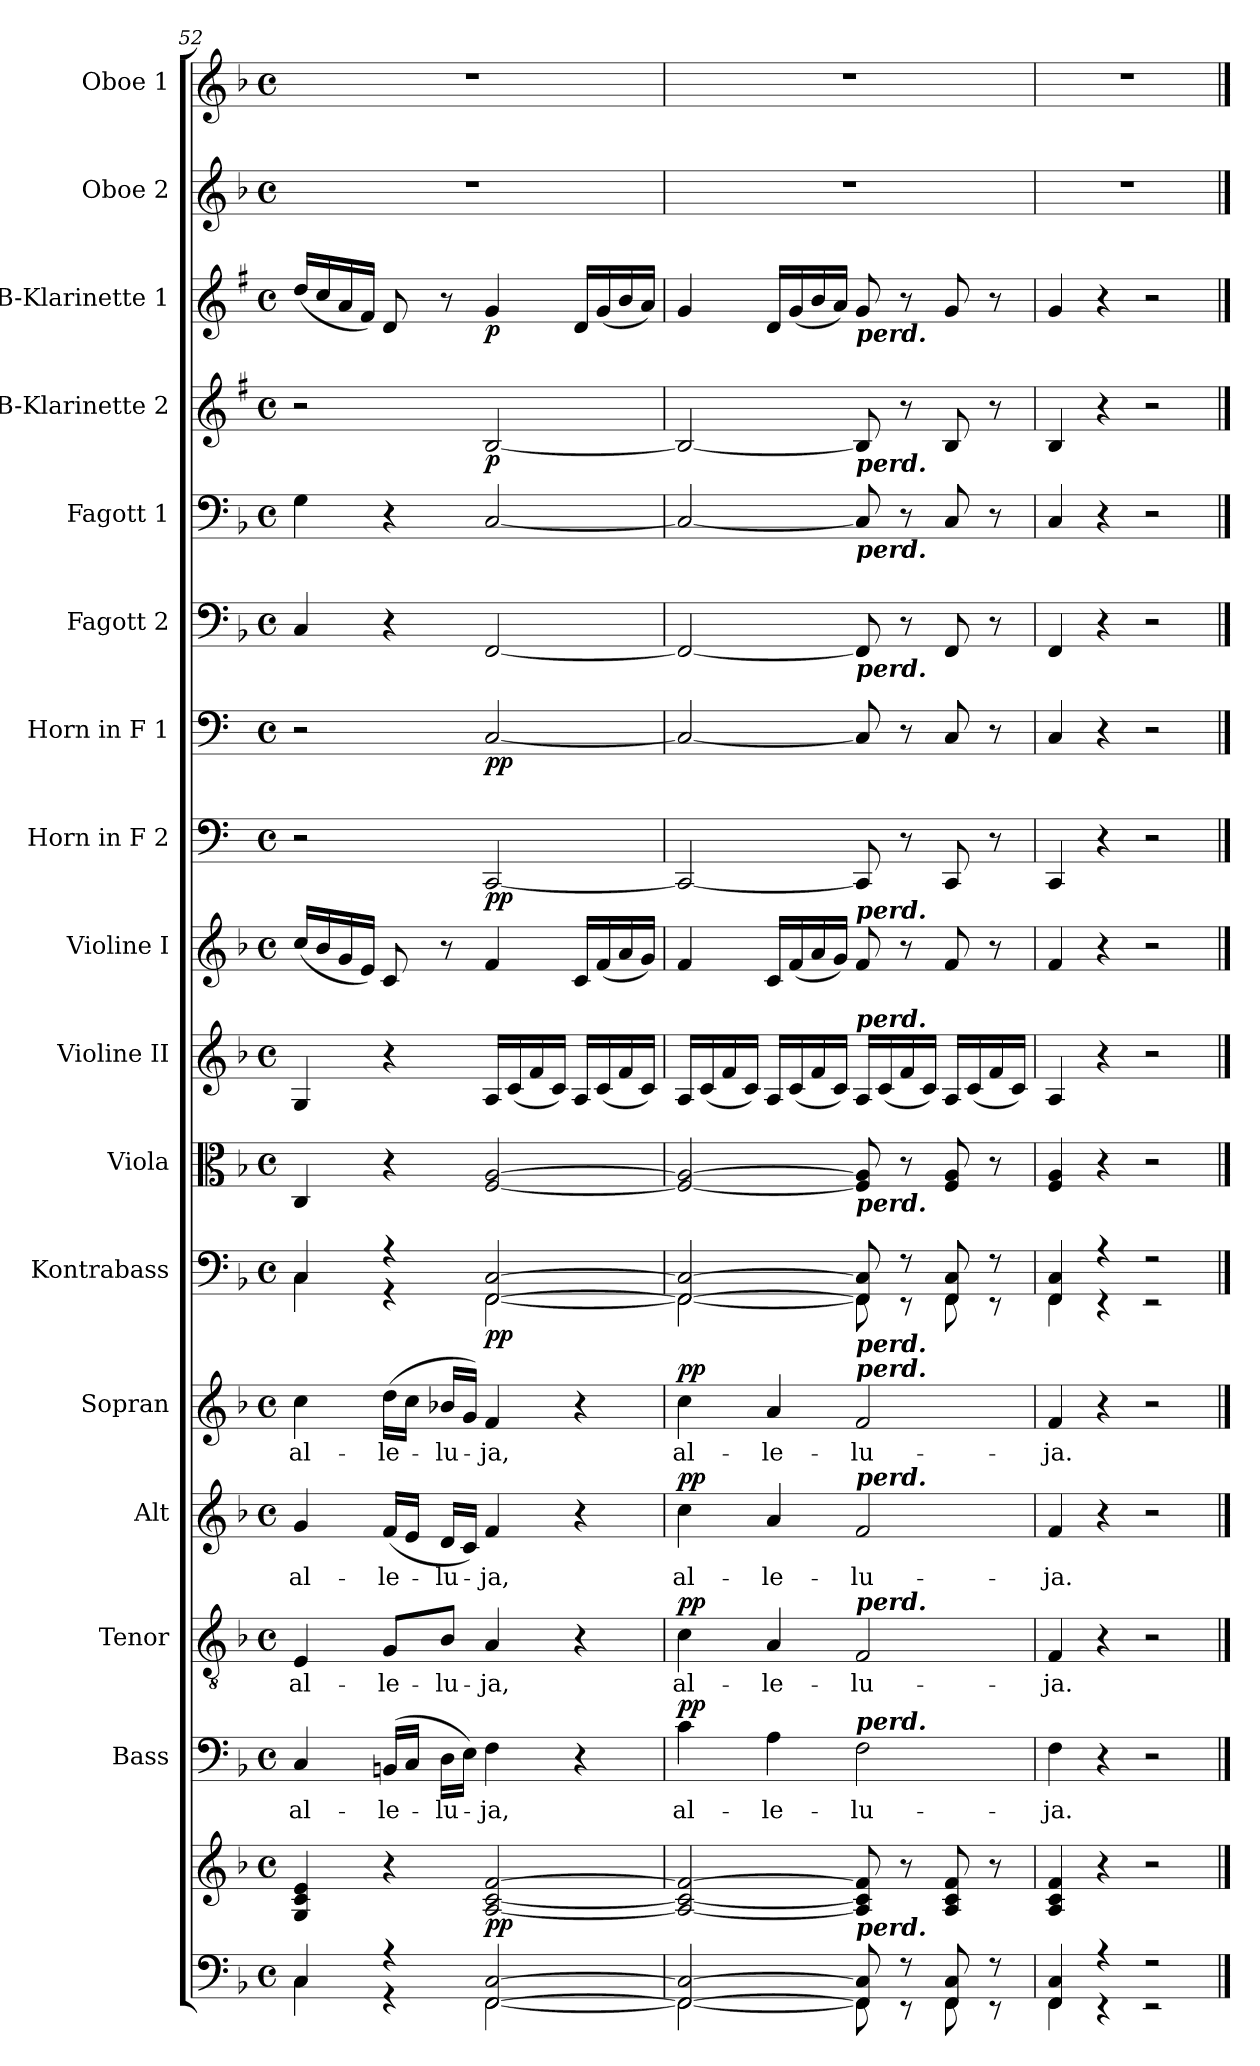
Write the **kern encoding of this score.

**kern	**kern	**dynam	**kern	**text	**dynam	**kern	**text	**dynam	**kern	**text	**dynam	**kern	**text	**dynam	**kern	**dynam	**kern	**kern	**kern	**kern	**dynam	**kern	**dynam	**kern	**kern	**kern	**dynam	**kern	**dynam	**kern	**kern
*part17	*part17	*part17	*part16	*part16	*part16	*part15	*part15	*part15	*part14	*part14	*part14	*part13	*part13	*part13	*part12	*part12	*part11	*part10	*part9	*part8	*part8	*part7	*part7	*part6	*part5	*part4	*part4	*part3	*part3	*part2	*part1
*staff18	*staff17	*staff17/18	*staff16	*staff16	*staff16	*staff15	*staff15	*staff15	*staff14	*staff14	*staff14	*staff13	*staff13	*staff13	*staff12	*staff12	*staff11	*staff10	*staff9	*staff8	*staff8	*staff7	*staff7	*staff6	*staff5	*staff4	*staff4	*staff3	*staff3	*staff2	*staff1
*	*	*	*I"Bass	*	*	*I"Tenor	*	*	*I"Alt	*	*	*I"Sopran	*	*	*I"Kontrabass	*	*I"Viola	*I"Violine II	*I"Violine I	*I"Horn in F 2	*	*I"Horn in F 1	*	*I"Fagott 2	*I"Fagott 1	*I"B-Klarinette 2	*	*I"B-Klarinette 1	*	*I"Oboe 2	*I"Oboe 1
*	*	*	*I'B.	*	*	*I'T.	*	*	*I'A.	*	*	*I'S.	*	*	*I'Kb.	*	*I'Vla.	*I'Vl. II	*I'Vl. I	*	*	*	*	*I'Fg. 2	*I'Fg. 1	*I'B Kl. 2	*	*I'B Kl. 1	*	*I'Ob. 2	*I'Ob. 1
*clefF4	*clefG2	*	*clefF4	*	*	*clefGv2	*	*	*clefG2	*	*	*clefG2	*	*	*clefF4	*	*clefC3	*clefG2	*clefG2	*clefF4	*	*clefF4	*	*clefF4	*clefF4	*clefG2	*	*clefG2	*	*clefG2	*clefG2
*	*	*	*	*	*	*	*	*	*	*	*	*	*	*	*ITrd7c12	*	*	*	*	*ITrd4c7	*	*ITrd4c7	*	*	*	*ITrd1c2	*	*ITrd1c2	*	*	*
*k[b-]	*k[b-]	*	*k[b-]	*	*	*k[b-]	*	*	*k[b-]	*	*	*k[b-]	*	*	*k[b-]	*	*k[b-]	*k[b-]	*k[b-]	*k[b-]	*	*k[b-]	*	*k[b-]	*k[b-]	*k[b-]	*	*k[b-]	*	*k[b-]	*k[b-]
*F:	*F:	*	*F:	*	*	*F:	*	*	*F:	*	*	*F:	*	*	*F:	*	*F:	*F:	*F:	*F:	*	*F:	*	*F:	*F:	*F:	*	*F:	*	*F:	*F:
*M4/4	*M4/4	*	*M4/4	*	*	*M4/4	*	*	*M4/4	*	*	*M4/4	*	*	*M4/4	*	*M4/4	*M4/4	*M4/4	*M4/4	*	*M4/4	*	*M4/4	*M4/4	*M4/4	*	*M4/4	*	*M4/4	*M4/4
*met(c)	*met(c)	*	*met(c)	*	*	*met(c)	*	*	*met(c)	*	*	*met(c)	*	*	*met(c)	*	*met(c)	*met(c)	*met(c)	*met(c)	*	*met(c)	*	*met(c)	*met(c)	*met(c)	*	*met(c)	*	*met(c)	*met(c)
=52	=52	=52	=52	=52	=52	=52	=52	=52	=52	=52	=52	=52	=52	=52	=52	=52	=52	=52	=52	=52	=52	=52	=52	=52	=52	=52	=52	=52	=52	=52	=52
*^	*	*	*	*	*	*	*	*	*	*	*	*	*	*	*	*	*	*	*	*	*	*	*	*	*	*	*	*	*	*	*
!	!	!	!	!	!LO:LY:b	!	!	!LO:LY:b	!	!	!LO:LY:b	!	!	!LO:LY:b	!	!	!	!	!	!	!	!	!	!	!	!	!	!	!	!	!	!
*	*	*	*	*	*	*	*	*	*	*	*	*	*	*	*	*^	*	*	*	*	*	*	*	*	*	*	*	*	*	*	*	*
4C/	4C\	4G/ 4c/ 4e/	.	4C/	al-	.	4E/	al-	.	4g/	al-	.	4cc\	al-	.	4CC/	4CC\	.	4C/	4G/	(<16cc/LL	2r	.	2r	.	4C/	4G\	2r	.	(<16cc/LL	.	1r	1r
.	.	.	.	.	.	.	.	.	.	.	.	.	.	.	.	.	.	.	.	.	16b-/	.	.	.	.	.	.	.	.	16b-/	.	.	.
.	.	.	.	.	.	.	.	.	.	.	.	.	.	.	.	.	.	.	.	.	16g/	.	.	.	.	.	.	.	.	16g/	.	.	.
.	.	.	.	.	.	.	.	.	.	.	.	.	.	.	.	.	.	.	.	.	16e/JJ)	.	.	.	.	.	.	.	.	16e/JJ)	.	.	.
!	!	!	!	!	!LO:LY:b	!	!	!LO:LY:b	!	!	!LO:LY:b	!	!	!LO:LY:b	!	!	!	!	!	!	!	!	!	!	!	!	!	!	!	!	!	!	!
4r	4r	4r	.	(>16BBn/LL	-le-	.	8G/L	-le-	.	(>16f/LL	-le-	.	(>16dd\LL	-le-	.	4r	4r	.	4r	4r	8c/	.	.	.	.	4r	4r	.	.	8c/	.	.	.
.	.	.	.	16C/JJ	.	.	.	.	.	16e/JJ	.	.	16cc\JJ	.	.	.	.	.	.	.	.	.	.	.	.	.	.	.	.	.	.	.	.
!	!	!	!	!	!LO:LY:b	!	!	!LO:LY:b	!	!	!LO:LY:b	!	!	!LO:LY:b	!	!	!	!	!	!	!	!	!	!	!	!	!	!	!	!	!	!	!
.	.	.	.	16D\LL	-lu-	.	8B-/J	-lu-	.	16d/LL	-lu-	.	16b-X/LL	-lu-	.	.	.	.	.	.	8r	.	.	.	.	.	.	.	.	8r	.	.	.
.	.	.	.	16E\JJ)	.	.	.	.	.	16c/JJ)	.	.	16g/JJ)	.	.	.	.	.	.	.	.	.	.	.	.	.	.	.	.	.	.	.	.
!	!	!	!LO:DY:b	!	!LO:LY:b	!	!	!LO:LY:b	!	!	!LO:LY:b	!	!	!LO:LY:b	!	!	!	!LO:DY:b	!	!	!	!	!LO:DY:b	!	!LO:DY:b	!	!	!	!LO:DY:b	!	!LO:DY:b	!	!
[>2FF/ [>2C/	[<2FF\	[2A/ [2c/ [2f/	pp	4F\	-ja,	.	4A/	-ja,	.	4f/	-ja,	.	4f/	-ja,	.	[>2FFF/ [>2CC/	[<2FFF\	pp	[2F/ [2A/	16A/LL	4f/	[2FFF/	pp	[2FF/	pp	[2FF/	[2C/	[2A/	p	4f/	p	.	.
.	.	.	.	.	.	.	.	.	.	.	.	.	.	.	.	.	.	.	.	(<16c/	.	.	.	.	.	.	.	.	.	.	.	.	.
.	.	.	.	.	.	.	.	.	.	.	.	.	.	.	.	.	.	.	.	16f/	.	.	.	.	.	.	.	.	.	.	.	.	.
.	.	.	.	.	.	.	.	.	.	.	.	.	.	.	.	.	.	.	.	16c/JJ)	.	.	.	.	.	.	.	.	.	.	.	.	.
.	.	.	.	4r	.	.	4r	.	.	4r	.	.	4r	.	.	.	.	.	.	16A/LL	16c/LL	.	.	.	.	.	.	.	.	16c/LL	.	.	.
.	.	.	.	.	.	.	.	.	.	.	.	.	.	.	.	.	.	.	.	(<16c/	(<16f/	.	.	.	.	.	.	.	.	(<16f/	.	.	.
.	.	.	.	.	.	.	.	.	.	.	.	.	.	.	.	.	.	.	.	16f/	16a/	.	.	.	.	.	.	.	.	16a/	.	.	.
.	.	.	.	.	.	.	.	.	.	.	.	.	.	.	.	.	.	.	.	16c/JJ)	16g/JJ)	.	.	.	.	.	.	.	.	16g/JJ)	.	.	.
=53	=53	=53	=53	=53	=53	=53	=53	=53	=53	=53	=53	=53	=53	=53	=53	=53	=53	=53	=53	=53	=53	=53	=53	=53	=53	=53	=53	=53	=53	=53	=53	=53	=53
!	!	!	!	!	!LO:LY:b	!LO:DY:a	!	!LO:LY:b	!LO:DY:a	!	!LO:LY:b	!LO:DY:a	!	!LO:LY:b	!LO:DY:a	!	!	!	!	!	!	!	!	!	!	!	!	!	!	!	!	!	!
2FF/_ 2C/_	2FF\_	2A/_ 2c/_ 2f/_	.	4c\	al-	pp	4c\	al-	pp	4cc\	al-	pp	4cc\	al-	pp	2FFF/_ 2CC/_	2FFF\_	.	2F/_ 2A/_	16A/LL	4f/	2FFF/_	.	2FF/_	.	2FF/_	2C/_	2A/_	.	4f/	.	1r	1r
.	.	.	.	.	.	.	.	.	.	.	.	.	.	.	.	.	.	.	.	(<16c/	.	.	.	.	.	.	.	.	.	.	.	.	.
.	.	.	.	.	.	.	.	.	.	.	.	.	.	.	.	.	.	.	.	16f/	.	.	.	.	.	.	.	.	.	.	.	.	.
.	.	.	.	.	.	.	.	.	.	.	.	.	.	.	.	.	.	.	.	16c/JJ)	.	.	.	.	.	.	.	.	.	.	.	.	.
!	!	!	!	!	!LO:LY:b	!	!	!LO:LY:b	!	!	!LO:LY:b	!	!	!LO:LY:b	!	!	!	!	!	!	!	!	!	!	!	!	!	!	!	!	!	!	!
.	.	.	.	4A\	-le-	.	4A/	-le-	.	4a/	-le-	.	4a/	-le-	.	.	.	.	.	16A/LL	16c/LL	.	.	.	.	.	.	.	.	16c/LL	.	.	.
.	.	.	.	.	.	.	.	.	.	.	.	.	.	.	.	.	.	.	.	(<16c/	(<16f/	.	.	.	.	.	.	.	.	(<16f/	.	.	.
.	.	.	.	.	.	.	.	.	.	.	.	.	.	.	.	.	.	.	.	16f/	16a/	.	.	.	.	.	.	.	.	16a/	.	.	.
.	.	.	.	.	.	.	.	.	.	.	.	.	.	.	.	.	.	.	.	16c/JJ)	16g/JJ)	.	.	.	.	.	.	.	.	16g/JJ)	.	.	.
!	!	!	!	!	!	!	!	!	!	!	!	!	!	!	!	!	!	!	!	!	!	!	!	!	!	!	!	!	!	!LO:TX:b:Bi:t=perd.	!	!	!
!	!	!	!	!	!	!	!	!	!	!	!	!	!	!	!	!	!	!	!	!	!	!	!	!	!	!	!	!LO:TX:b:Bi:t=perd.	!	!	!	!	!
!	!	!	!	!	!	!	!	!	!	!	!	!	!	!	!	!	!	!	!	!	!	!	!	!	!	!	!LO:TX:b:Bi:t=perd.	!	!	!	!	!	!
!	!	!	!	!	!	!	!	!	!	!	!	!	!	!	!	!	!	!	!	!	!	!	!	!	!	!LO:TX:b:Bi:t=perd.	!	!	!	!	!	!	!
!	!	!	!	!	!	!	!	!	!	!	!	!	!	!	!	!	!	!	!	!	!LO:TX:a:Bi:t=perd.	!	!	!	!	!	!	!	!	!	!	!	!
!	!	!	!	!	!	!	!	!	!	!	!	!	!	!	!	!	!	!	!	!LO:TX:a:Bi:t=perd.	!	!	!	!	!	!	!	!	!	!	!	!	!
!	!	!	!	!	!	!	!	!	!	!	!	!	!	!	!	!	!	!	!LO:TX:b:Bi:t=perd.	!	!	!	!	!	!	!	!	!	!	!	!	!	!
!	!	!	!	!	!	!	!	!	!	!	!	!	!	!	!	!LO:TX:b:Bi:t=perd.	!	!	!	!	!	!	!	!	!	!	!	!	!	!	!	!	!
!	!	!	!	!	!	!	!	!	!	!	!	!	!LO:TX:a:Bi:t=perd.	!	!	!	!	!	!	!	!	!	!	!	!	!	!	!	!	!	!	!	!
!	!	!	!	!	!	!	!	!	!	!LO:TX:a:Bi:t=perd.	!	!	!	!	!	!	!	!	!	!	!	!	!	!	!	!	!	!	!	!	!	!	!
!	!	!	!	!	!	!	!LO:TX:a:Bi:t=perd.	!	!	!	!	!	!	!	!	!	!	!	!	!	!	!	!	!	!	!	!	!	!	!	!	!	!
!	!	!	!	!LO:TX:a:Bi:t=perd.	!	!	!	!	!	!	!	!	!	!	!	!	!	!	!	!	!	!	!	!	!	!	!	!	!	!	!	!	!
!	!	!LO:TX:b:Bi:t=perd.	!	!	!	!	!	!	!	!	!	!	!	!	!	!	!	!	!	!	!	!	!	!	!	!	!	!	!	!	!	!	!
!	!	!	!	!	!LO:LY:b	!	!	!LO:LY:b	!	!	!LO:LY:b	!	!	!LO:LY:b	!	!	!	!	!	!	!	!	!	!	!	!	!	!	!	!	!	!	!
8FF/] 8C/]	8FF\]	8A/] 8c/] 8f/]	.	2F\	-lu-	.	2F/	-lu-	.	2f/	-lu-	.	2f/	-lu-	.	8FFF/] 8CC/]	8FFF\]	.	8F/] 8A/]	16A/LL	8f/	8FFF/]	.	8FF/]	.	8FF/]	8C/]	8A/]	.	8f/	.	.	.
.	.	.	.	.	.	.	.	.	.	.	.	.	.	.	.	.	.	.	.	(<16c/	.	.	.	.	.	.	.	.	.	.	.	.	.
8r	8r	8r	.	.	.	.	.	.	.	.	.	.	.	.	.	8r	8r	.	8r	16f/	8r	8r	.	8r	.	8r	8r	8r	.	8r	.	.	.
.	.	.	.	.	.	.	.	.	.	.	.	.	.	.	.	.	.	.	.	16c/JJ)	.	.	.	.	.	.	.	.	.	.	.	.	.
8FF/ 8C/	8FF\	8A/ 8c/ 8f/	.	.	.	.	.	.	.	.	.	.	.	.	.	8FFF/ 8CC/	8FFF\	.	8F/ 8A/	16A/LL	8f/	8FFF/	.	8FF/	.	8FF/	8C/	8A/	.	8f/	.	.	.
.	.	.	.	.	.	.	.	.	.	.	.	.	.	.	.	.	.	.	.	(<16c/	.	.	.	.	.	.	.	.	.	.	.	.	.
8r	8r	8r	.	.	.	.	.	.	.	.	.	.	.	.	.	8r	8r	.	8r	16f/	8r	8r	.	8r	.	8r	8r	8r	.	8r	.	.	.
.	.	.	.	.	.	.	.	.	.	.	.	.	.	.	.	.	.	.	.	16c/JJ)	.	.	.	.	.	.	.	.	.	.	.	.	.
=54	=54	=54	=54	=54	=54	=54	=54	=54	=54	=54	=54	=54	=54	=54	=54	=54	=54	=54	=54	=54	=54	=54	=54	=54	=54	=54	=54	=54	=54	=54	=54	=54	=54
!	!	!	!	!	!LO:LY:b	!	!	!LO:LY:b	!	!	!LO:LY:b	!	!	!LO:LY:b	!	!	!	!	!	!	!	!	!	!	!	!	!	!	!	!	!	!	!
4FF/ 4C/	4FF\	4A/ 4c/ 4f/	.	4F\	-ja.	.	4F/	-ja.	.	4f/	-ja.	.	4f/	-ja.	.	4FFF/ 4CC/	4FFF\	.	4F/ 4A/	4A/	4f/	4FFF/	.	4FF/	.	4FF/	4C/	4A/	.	4f/	.	1r	1r
4r	4r	4r	.	4r	.	.	4r	.	.	4r	.	.	4r	.	.	4r	4r	.	4r	4r	4r	4r	.	4r	.	4r	4r	4r	.	4r	.	.	.
2r	2r	2r	.	2r	.	.	2r	.	.	2r	.	.	2r	.	.	2r	2r	.	2r	2r	2r	2r	.	2r	.	2r	2r	2r	.	2r	.	.	.
*v	*v	*	*	*	*	*	*	*	*	*	*	*	*	*	*	*v	*v	*	*	*	*	*	*	*	*	*	*	*	*	*	*	*	*
==	==	==	==	==	==	==	==	==	==	==	==	==	==	==	==	==	==	==	==	==	==	==	==	==	==	==	==	==	==	==	==
*-	*-	*-	*-	*-	*-	*-	*-	*-	*-	*-	*-	*-	*-	*-	*-	*-	*-	*-	*-	*-	*-	*-	*-	*-	*-	*-	*-	*-	*-	*-	*-
